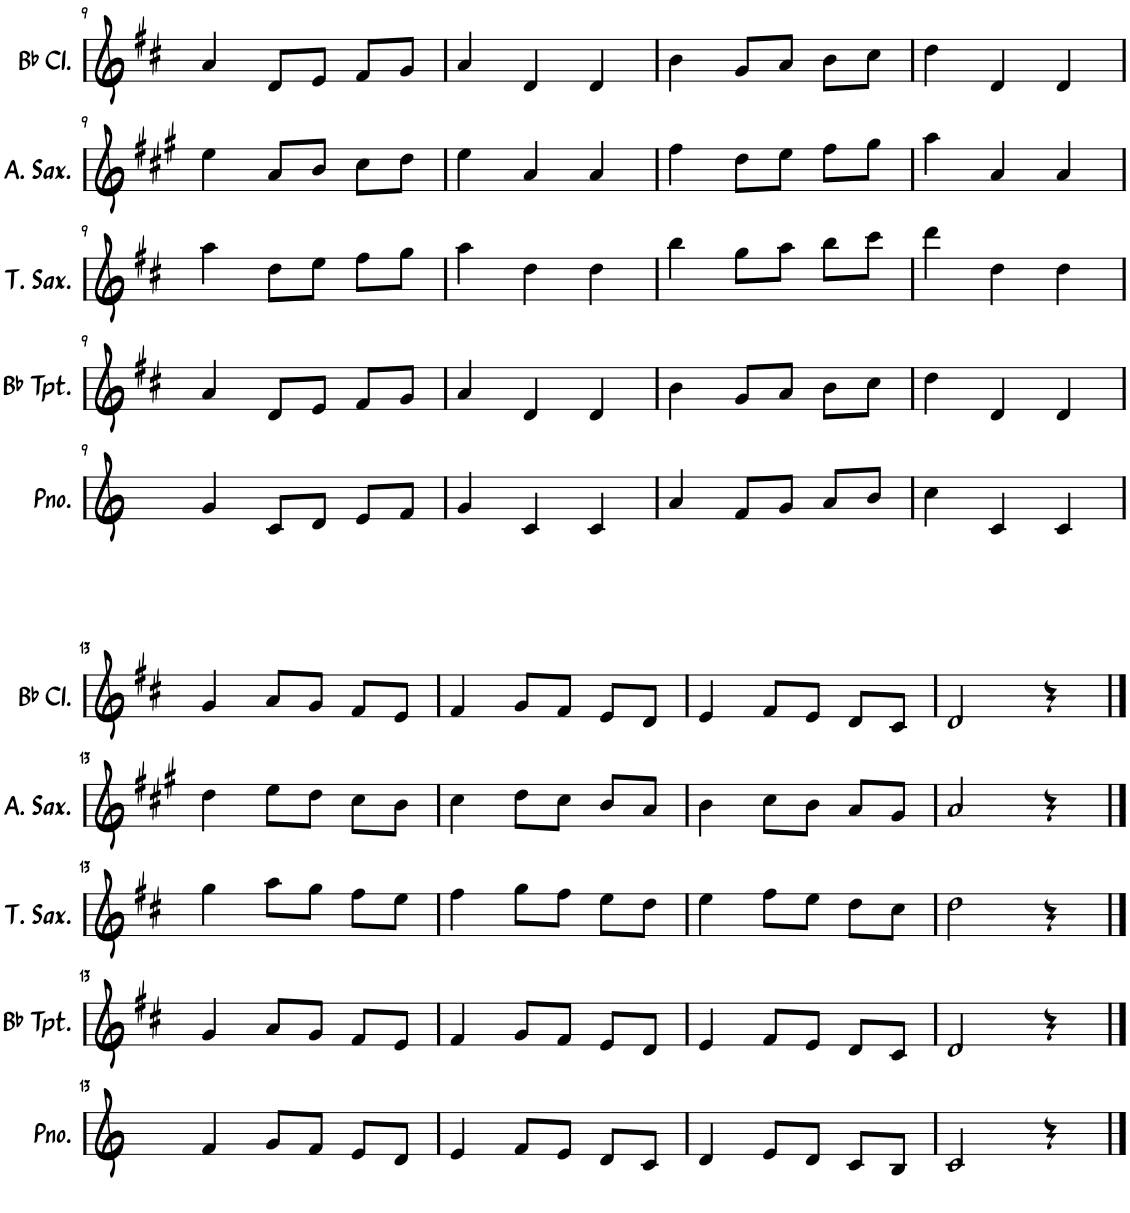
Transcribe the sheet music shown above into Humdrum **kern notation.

**kern	**kern	**kern	**kern	**kern
*part5	*part4	*part3	*part2	*part1
*staff5	*staff4	*staff3	*staff2	*staff1
*I"钢琴	*I"降B调小号	*I"次中音萨克斯	*I"中音萨克斯	*I"降B调单簧管
!!LO:PB:g=z
*clefG2	*clefG2	*clefG2	*clefG2	*clefG2
*	*Trd1c2	*Trd8c14	*Trd5c9	*Trd1c2
*k[]	*k[f#c#]	*k[f#c#]	*k[f#c#g#]	*k[f#c#]
*M3/4	*M3/4	*M3/4	*M3/4	*M3/4
=9	=9	=9	=9	=9
4g/	4a/	4aa\	4ee\	4a/
8c/L	8d/L	8dd\L	8a/L	8d/L
8d/J	8e/J	8ee\J	8b/J	8e/J
8e/L	8f#/L	8ff#\L	8cc#\L	8f#/L
8f/J	8g/J	8gg\J	8dd\J	8g/J
=10	=10	=10	=10	=10
4g/	4a/	4aa\	4ee\	4a/
4c/	4d/	4dd\	4a/	4d/
4c/	4d/	4dd\	4a/	4d/
=11	=11	=11	=11	=11
4a/	4b\	4bb\	4ff#\	4b\
8f/L	8g/L	8gg\L	8dd\L	8g/L
8g/J	8a/J	8aa\J	8ee\J	8a/J
8a/L	8b\L	8bb\L	8ff#\L	8b\L
8b/J	8cc#\J	8ccc#\J	8gg#\J	8cc#\J
=12	=12	=12	=12	=12
4cc\	4dd\	4ddd\	4aa\	4dd\
4c/	4d/	4dd\	4a/	4d/
4c/	4d/	4dd\	4a/	4d/
!!LO:LB:g=z
=13	=13	=13	=13	=13
4f/	4g/	4gg\	4dd\	4g/
8g/L	8a/L	8aa\L	8ee\L	8a/L
8f/J	8g/J	8gg\J	8dd\J	8g/J
8e/L	8f#/L	8ff#\L	8cc#\L	8f#/L
8d/J	8e/J	8ee\J	8b\J	8e/J
=14	=14	=14	=14	=14
4e/	4f#/	4ff#\	4cc#\	4f#/
8f/L	8g/L	8gg\L	8dd\L	8g/L
8e/J	8f#/J	8ff#\J	8cc#\J	8f#/J
8d/L	8e/L	8ee\L	8b/L	8e/L
8c/J	8d/J	8dd\J	8a/J	8d/J
=15	=15	=15	=15	=15
4d/	4e/	4ee\	4b\	4e/
8e/L	8f#/L	8ff#\L	8cc#\L	8f#/L
8d/J	8e/J	8ee\J	8b\J	8e/J
8c/L	8d/L	8dd\L	8a/L	8d/L
8B/J	8c#/J	8cc#\J	8g#/J	8c#/J
=16	=16	=16	=16	=16
2c/	2d/	2dd\	2a/	2d/
4r	4r	4r	4r	4r
==	==	==	==	==
*-	*-	*-	*-	*-
